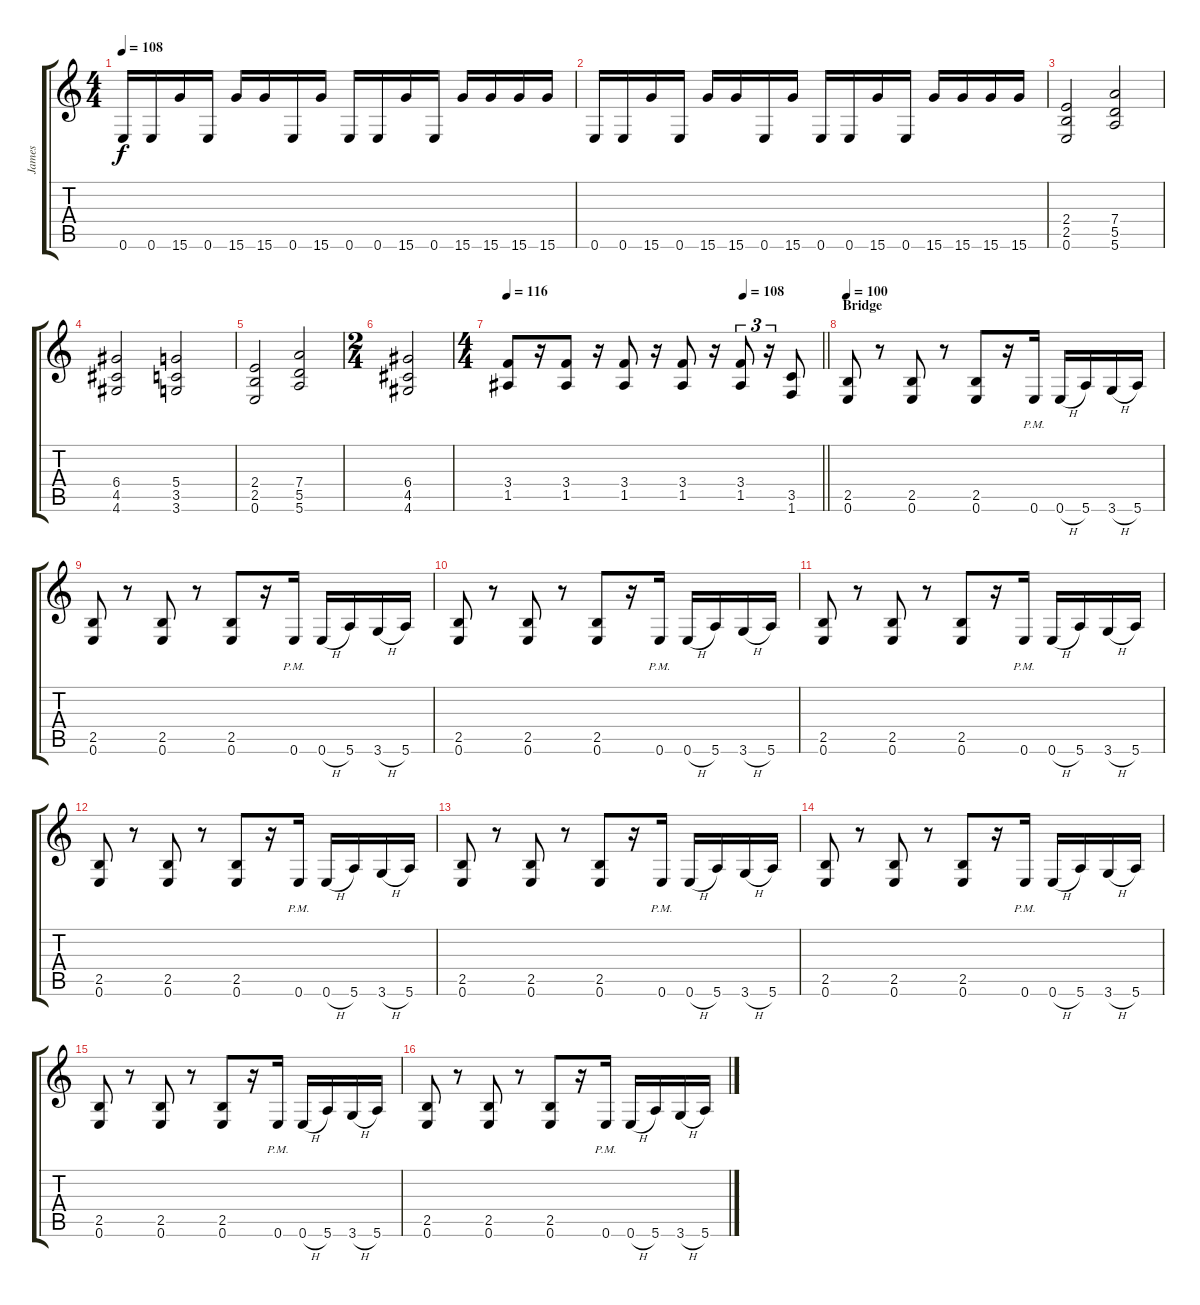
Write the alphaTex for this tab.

\track ("James" "James") {instrument distortionguitar}
\staff {score tabs}
\tuning (E4 B3 G3 D3 A2 E2) {hide}
\ts (4 4)
\tempo 108
\clef g2
\ks c
0.6.16{dy f} 0.6.16 15.6.16 0.6.16 15.6.16 15.6.16 0.6.16 15.6.16 0.6.16 0.6.16 15.6.16 0.6.16 15.6.16 15.6.16 15.6.16 15.6.16 |
0.6.16 0.6.16 15.6.16 0.6.16 15.6.16 15.6.16 0.6.16 15.6.16 0.6.16 0.6.16 15.6.16 0.6.16 15.6.16 15.6.16 15.6.16 15.6.16 |
(2.4 2.5 0.6).2 (7.4 5.5 5.6).2 |
(6.4 4.5 4.6).2 (5.4 3.5 3.6).2 |
(2.4 2.5 0.6).2 (7.4 5.5 5.6).2 |
\ts (2 4)
(6.4 4.5 4.6).2 |
\ts (4 4)
\tempo 116
\tempo (108 0.75)
\barLineRight lightlight
(3.4 1.5).8 r.16 (3.4 1.5).8 r.16 (3.4 1.5).8 r.16 (3.4 1.5).8 r.16 (3.4 1.5).8{tu (3 2)} r.16{tu (3 2)} (3.5 1.6).8 |
\section ("" "Bridge")
\tempo 100
(2.5 0.6).8 r.8 (2.5 0.6).8 r.8 (2.5 0.6).8 r.16 0.6{pm}.16 0.6{h}.16 5.6.16 3.6{h}.16 5.6.16 |
(2.5 0.6).8 r.8 (2.5 0.6).8 r.8 (2.5 0.6).8 r.16 0.6{pm}.16 0.6{h}.16 5.6.16 3.6{h}.16 5.6.16 |
(2.5 0.6).8 r.8 (2.5 0.6).8 r.8 (2.5 0.6).8 r.16 0.6{pm}.16 0.6{h}.16 5.6.16 3.6{h}.16 5.6.16 |
(2.5 0.6).8 r.8 (2.5 0.6).8 r.8 (2.5 0.6).8 r.16 0.6{pm}.16 0.6{h}.16 5.6.16 3.6{h}.16 5.6.16 |
(2.5 0.6).8{volume 5} r.8 (2.5 0.6).8 r.8 (2.5 0.6).8 r.16 0.6{pm}.16 0.6{h}.16 5.6.16 3.6{h}.16 5.6.16 |
(2.5 0.6).8 r.8 (2.5 0.6).8 r.8 (2.5 0.6).8 r.16 0.6{pm}.16 0.6{h}.16 5.6.16 3.6{h}.16 5.6.16 |
(2.5 0.6).8 r.8 (2.5 0.6).8 r.8 (2.5 0.6).8 r.16 0.6{pm}.16 0.6{h}.16 5.6.16 3.6{h}.16 5.6.16 |
(2.5 0.6).8 r.8 (2.5 0.6).8 r.8 (2.5 0.6).8 r.16 0.6{pm}.16 0.6{h}.16 5.6.16 3.6{h}.16 5.6.16 |
(2.5 0.6).8 r.8 (2.5 0.6).8 r.8 (2.5 0.6).8 r.16 0.6{pm}.16 0.6{h}.16 5.6.16 3.6{h}.16 5.6.16
